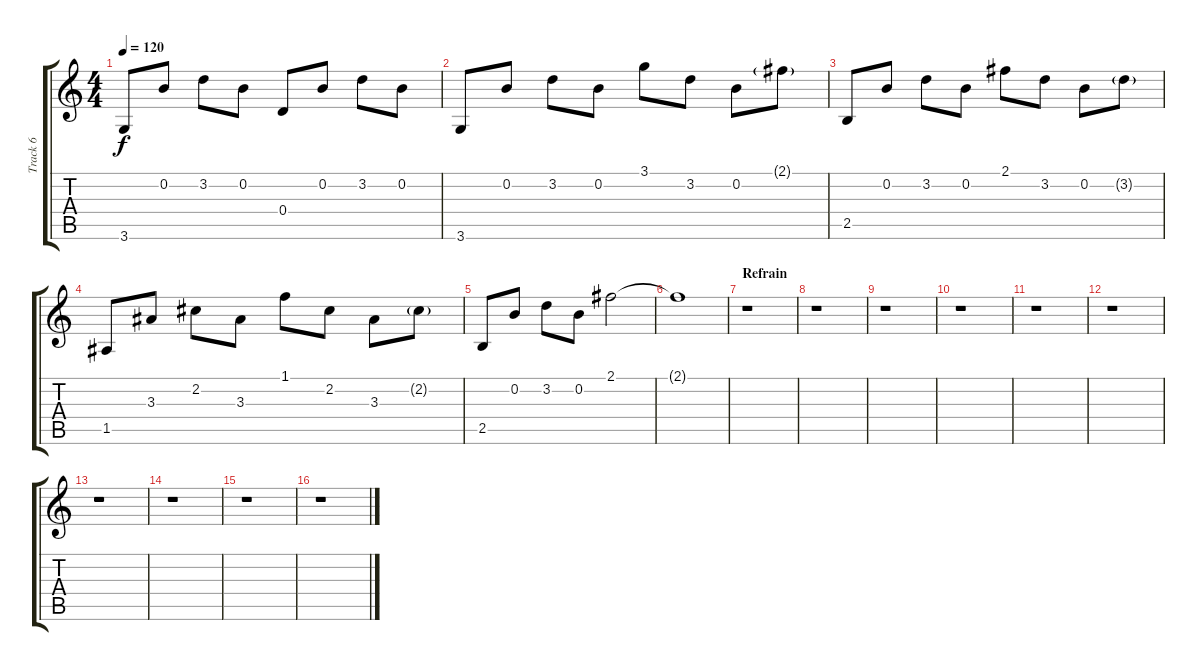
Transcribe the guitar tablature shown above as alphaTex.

\track ("Track 6" "Track 6") {instrument acousticguitarsteel}
\staff {score tabs}
\tuning (E4 B3 G3 D3 A2 E2) {hide}
\ts (4 4)
\tempo 120
\clef g2
\ks c
3.6.8{dy f} 0.2.8 3.2.8 0.2.8 0.4.8 0.2.8 3.2.8 0.2.8 |
3.6.8 0.2.8 3.2.8 0.2.8 3.1.8 3.2.8 0.2.8 2.1{g}.8 |
2.5.8 0.2.8 3.2.8 0.2.8 2.1.8 3.2.8 0.2.8 3.2{g}.8 |
1.5.8 3.3.8 2.2.8 3.3.8 1.1.8 2.2.8 3.3.8 2.2{g}.8 |
2.5.8 0.2.8 3.2.8 0.2.8 2.1.2 |
2.1{t}.1 |
\section ("" "Refrain")
r.1 |
r.1 |
r.1 |
r.1 |
r.1 |
r.1 |
r.1 |
r.1 |
r.1 |
r.1
